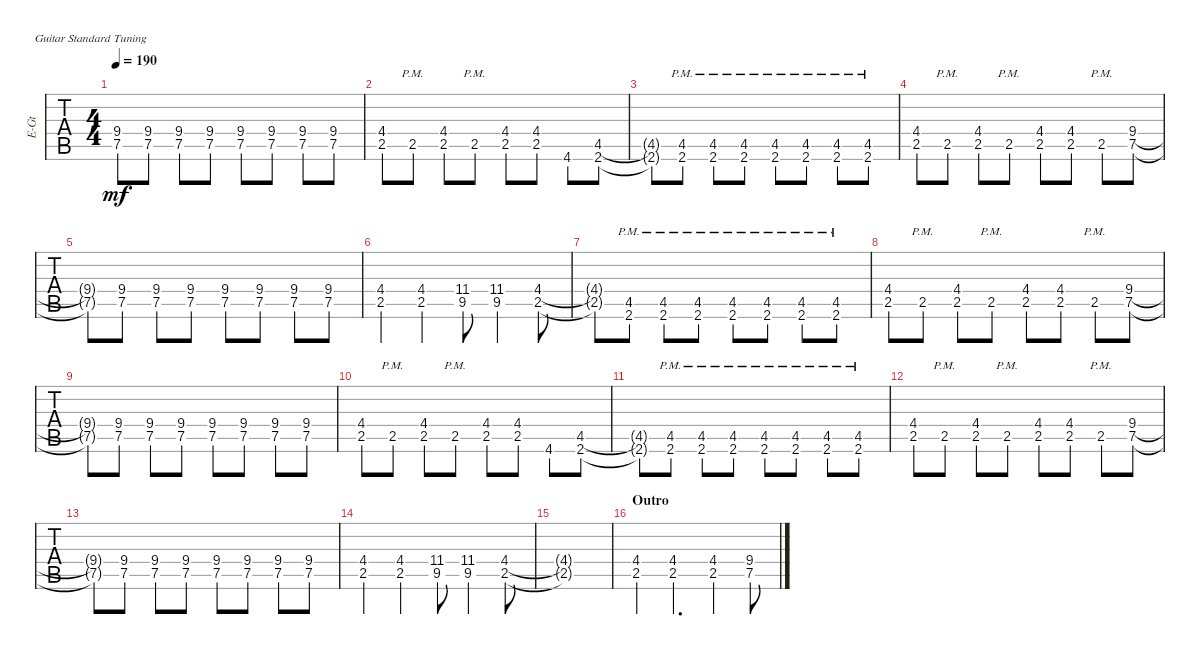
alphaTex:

\defaultSystemsLayout 4
\bracketExtendMode groupsimilarinstruments
\otherSystemsTrackNameOrientation horizontal
\track ("Cole Train" "E-Gt") {instrument distortionguitar}
\staff {tabs}
\tuning (E4 B3 G3 D3 A2 E2)
\ts (4 4)
\tempo 190
\clef g2
\ks c
(7.5{t} 9.4{t}).8{dy mf} (7.5 9.4).8 (7.5 9.4).8 (7.5 9.4).8 (7.5 9.4).8 (7.5 9.4).8 (7.5 9.4).8 (7.5 9.4).8 |
(2.5 4.4{acc #}).8 2.5{pm}.8 (2.5 4.4{acc #}).8 2.5{pm}.8 (2.5 4.4{acc #}).8 (2.5 4.4{acc #}).8 4.6{acc #}.8 (4.5{acc #} 2.6{acc #}).8 |
(4.5{t acc #} 2.6{t acc #}).8 (4.5{pm acc #} 2.6{pm acc #}).8 (4.5{pm acc #} 2.6{pm acc #}).8 (4.5{pm acc #} 2.6{pm acc #}).8 (4.5{pm acc #} 2.6{pm acc #}).8 (4.5{pm acc #} 2.6{pm acc #}).8 (4.5{pm acc #} 2.6{pm acc #}).8 (4.5{pm acc #} 2.6{pm acc #}).8 |
(2.5 4.4{acc #}).8 2.5{pm}.8 (2.5 4.4{acc #}).8 2.5{pm}.8 (2.5 4.4{acc #}).8 (2.5 4.4{acc #}).8 2.5{pm}.8 (7.5 9.4).8 |
(7.5{t} 9.4{t}).8 (7.5 9.4).8 (7.5 9.4).8 (7.5 9.4).8 (7.5 9.4).8 (7.5 9.4).8 (7.5 9.4).8 (7.5 9.4).8 |
(2.5 4.4{acc #}).4 (2.5 4.4{acc #}).4 (9.5{acc #} 11.4{acc #}).8 (9.5{acc #} 11.4{acc #}).4 (2.5 4.4{acc #}).8 |
(2.5{t} 4.4{t acc #}).8 (2.6{pm acc #} 4.5{pm acc #}).8 (2.6{pm acc #} 4.5{pm acc #}).8 (2.6{pm acc #} 4.5{pm acc #}).8 (2.6{pm acc #} 4.5{pm acc #}).8 (2.6{pm acc #} 4.5{pm acc #}).8 (2.6{pm acc #} 4.5{pm acc #}).8 (2.6{pm acc #} 4.5{pm acc #}).8 |
(2.5 4.4{acc #}).8 2.5{pm}.8 (2.5 4.4{acc #}).8 2.5{pm}.8 (2.5 4.4{acc #}).8 (2.5 4.4{acc #}).8 2.5{pm}.8 (7.5 9.4).8 |
(7.5{t} 9.4{t}).8 (7.5 9.4).8 (7.5 9.4).8 (7.5 9.4).8 (7.5 9.4).8 (7.5 9.4).8 (7.5 9.4).8 (7.5 9.4).8 |
(2.5 4.4{acc #}).8 2.5{pm}.8 (2.5 4.4{acc #}).8 2.5{pm}.8 (2.5 4.4{acc #}).8 (2.5 4.4{acc #}).8 4.6{acc #}.8 (4.5{acc #} 2.6{acc #}).8 |
(4.5{t acc #} 2.6{t acc #}).8 (4.5{pm acc #} 2.6{pm acc #}).8 (4.5{pm acc #} 2.6{pm acc #}).8 (4.5{pm acc #} 2.6{pm acc #}).8 (4.5{pm acc #} 2.6{pm acc #}).8 (4.5{pm acc #} 2.6{pm acc #}).8 (4.5{pm acc #} 2.6{pm acc #}).8 (4.5{pm acc #} 2.6{pm acc #}).8 |
(2.5 4.4{acc #}).8 2.5{pm}.8 (2.5 4.4{acc #}).8 2.5{pm}.8 (2.5 4.4{acc #}).8 (2.5 4.4{acc #}).8 2.5{pm}.8 (7.5 9.4).8 |
(7.5{t} 9.4{t}).8 (7.5 9.4).8 (7.5 9.4).8 (7.5 9.4).8 (7.5 9.4).8 (7.5 9.4).8 (7.5 9.4).8 (7.5 9.4).8 |
(2.5 4.4{acc #}).4 (2.5 4.4{acc #}).4 (9.5{acc #} 11.4{acc #}).8 (9.5{acc #} 11.4{acc #}).4 (2.5 4.4{acc #}).8 |
(2.5{t} 4.4{t acc #}).1 |
\section ("" "Outro")
(2.5 4.4{acc #}).4 (4.4{acc #} 2.5).4{d} (2.5 4.4{acc #}).4 (7.5 9.4).8
